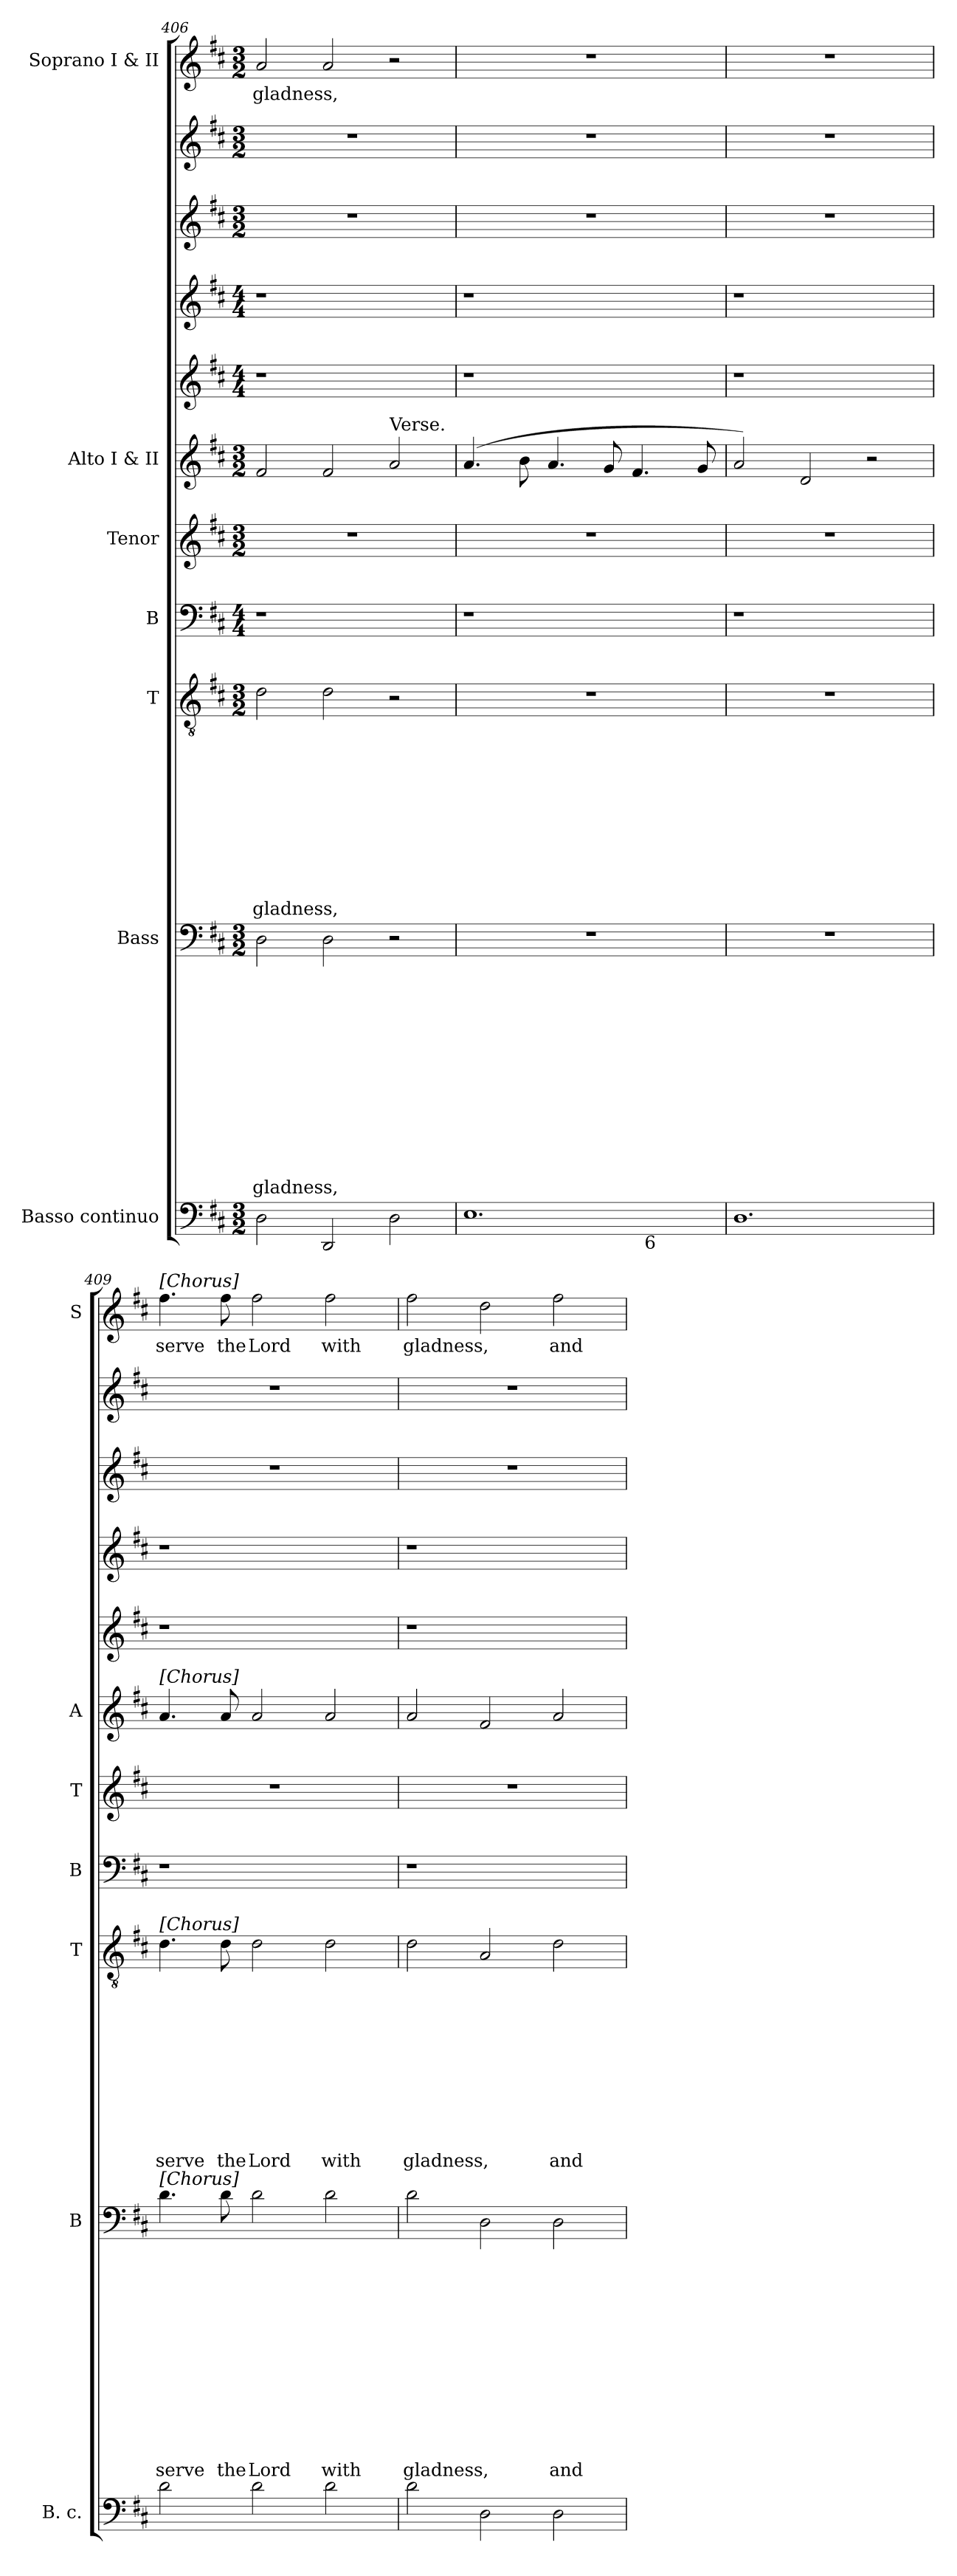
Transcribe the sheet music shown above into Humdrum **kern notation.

**kern	**kern	**text	**text	**text	**text	**text	**text	**text	**text	**text	**text	**text	**text	**text	**kern	**text	**text	**text	**text	**text	**text	**text	**text	**text	**text	**text	**kern	**kern	**kern	**kern	**kern	**kern	**kern	**kern	**text
*part11	*part10	*part10	*part10	*part10	*part10	*part10	*part10	*part10	*part10	*part10	*part10	*part10	*part10	*part10	*part9	*part9	*part9	*part9	*part9	*part9	*part9	*part9	*part9	*part9	*part9	*part9	*part8	*part7	*part6	*part5	*part4	*part3	*part2	*part1	*part1
*staff11	*staff10	*staff10	*staff10	*staff10	*staff10	*staff10	*staff10	*staff10	*staff10	*staff10	*staff10	*staff10	*staff10	*staff10	*staff9	*staff9	*staff9	*staff9	*staff9	*staff9	*staff9	*staff9	*staff9	*staff9	*staff9	*staff9	*staff8	*staff7	*staff6	*staff5	*staff4	*staff3	*staff2	*staff1	*staff1
*I"Basso continuo	*I"Bass	*	*	*	*	*	*	*	*	*	*	*	*	*	*I"T	*	*	*	*	*	*	*	*	*	*	*	*I"B	*I"Tenor	*I"Alto I & II	*	*	*	*	*I"Soprano I & II	*
*I'B. c.	*I'B	*	*	*	*	*	*	*	*	*	*	*	*	*	*I'T	*	*	*	*	*	*	*	*	*	*	*	*I'B	*I'T	*I'A	*	*	*	*	*I'S	*
*clefF4	*clefF4	*	*	*	*	*	*	*	*	*	*	*	*	*	*clefGv2	*	*	*	*	*	*	*	*	*	*	*	*clefF4	*clefG2	*clefG2	*clefG2	*clefG2	*clefG2	*clefG2	*clefG2	*
*ITrd7c12	*	*	*	*	*	*	*	*	*	*	*	*	*	*	*	*	*	*	*	*	*	*	*	*	*	*	*	*	*	*	*	*	*	*	*
*k[f#c#]	*k[f#c#]	*	*	*	*	*	*	*	*	*	*	*	*	*	*k[f#c#]	*	*	*	*	*	*	*	*	*	*	*	*k[f#c#]	*k[f#c#]	*k[f#c#]	*k[f#c#]	*k[f#c#]	*k[f#c#]	*k[f#c#]	*k[f#c#]	*
*D:	*D:	*	*	*	*	*	*	*	*	*	*	*	*	*	*D:	*	*	*	*	*	*	*	*	*	*	*	*D:	*D:	*D:	*D:	*D:	*D:	*D:	*D:	*
*M3/2	*M3/2	*	*	*	*	*	*	*	*	*	*	*	*	*	*M3/2	*	*	*	*	*	*	*	*	*	*	*	*M4/4	*M3/2	*M3/2	*M4/4	*M4/4	*M3/2	*M3/2	*M3/2	*
=406	=406	=406	=406	=406	=406	=406	=406	=406	=406	=406	=406	=406	=406	=406	=406	=406	=406	=406	=406	=406	=406	=406	=406	=406	=406	=406	=406	=406	=406	=406	=406	=406	=406	=406	=406
!	!	!	!	!	!	!	!	!	!	!	!	!	!	!LO:LY:b	!	!	!	!	!	!	!	!	!	!	!	!LO:LY:b	!	!	!	!	!	!	!	!	!LO:LY:b
2DD\	2D\	.	.	.	.	.	.	.	.	.	.	.	.	gladness,	2d\	.	.	.	.	.	.	.	.	.	.	gladness,	1r	1.r	2f#/	1r	1r	1.r	1.r	2a/	gladness,
2DDD/	2D\	.	.	.	.	.	.	.	.	.	.	.	.	.	2d\	.	.	.	.	.	.	.	.	.	.	.	.	.	2f#/	.	.	.	.	2a/	.
!	!	!	!	!	!	!	!	!	!	!	!	!	!	!	!	!	!	!	!	!	!	!	!	!	!	!	!	!	!LO:TX:a:t=Verse.	!	!	!	!	!	!
2DD\	2r	.	.	.	.	.	.	.	.	.	.	.	.	.	2r	.	.	.	.	.	.	.	.	.	.	.	2ryy	.	2a/	2ryy	2ryy	.	.	2r	.
=407	=407	=407	=407	=407	=407	=407	=407	=407	=407	=407	=407	=407	=407	=407	=407	=407	=407	=407	=407	=407	=407	=407	=407	=407	=407	=407	=407	=407	=407	=407	=407	=407	=407	=407	=407
!	!LO:N:vis=1	!	!	!	!	!	!	!	!	!	!	!	!	!	!LO:N:vis=1	!	!	!	!	!	!	!	!	!	!	!	!	!	!	!	!	!	!	!LO:N:vis=1	!
*^	*	*	*	*	*	*	*	*	*	*	*	*	*	*	*	*	*	*	*	*	*	*	*	*	*	*	*	*	*	*	*	*	*	*	*
1.EE	1ryy	1.r	.	.	.	.	.	.	.	.	.	.	.	.	.	1.r	.	.	.	.	.	.	.	.	.	.	.	1r	1.r	(4.a/	1r	1r	1.r	1.r	1.r	.
.	.	.	.	.	.	.	.	.	.	.	.	.	.	.	.	.	.	.	.	.	.	.	.	.	.	.	.	.	.	8b\	.	.	.	.	.	.
.	.	.	.	.	.	.	.	.	.	.	.	.	.	.	.	.	.	.	.	.	.	.	.	.	.	.	.	.	.	4.a/	.	.	.	.	.	.
.	.	.	.	.	.	.	.	.	.	.	.	.	.	.	.	.	.	.	.	.	.	.	.	.	.	.	.	.	.	8g/	.	.	.	.	.	.
.	32ryy	.	.	.	.	.	.	.	.	.	.	.	.	.	.	.	.	.	.	.	.	.	.	.	.	.	.	2ryy	.	4.f#/	2ryy	2ryy	.	.	.	.
!	!LO:TX:b:t=6	!	!	!	!	!	!	!	!	!	!	!	!	!	!	!	!	!	!	!	!	!	!	!	!	!	!	!	!	!	!	!	!	!	!	!
.	4...ryy	.	.	.	.	.	.	.	.	.	.	.	.	.	.	.	.	.	.	.	.	.	.	.	.	.	.	.	.	.	.	.	.	.	.	.
.	.	.	.	.	.	.	.	.	.	.	.	.	.	.	.	.	.	.	.	.	.	.	.	.	.	.	.	.	.	8g/	.	.	.	.	.	.
=408	=408	=408	=408	=408	=408	=408	=408	=408	=408	=408	=408	=408	=408	=408	=408	=408	=408	=408	=408	=408	=408	=408	=408	=408	=408	=408	=408	=408	=408	=408	=408	=408	=408	=408	=408	=408
!	!	!LO:N:vis=1	!	!	!	!	!	!	!	!	!	!	!	!	!	!LO:N:vis=1	!	!	!	!	!	!	!	!	!	!	!	!	!	!	!	!	!	!	!LO:N:vis=1	!
*v	*v	*	*	*	*	*	*	*	*	*	*	*	*	*	*	*	*	*	*	*	*	*	*	*	*	*	*	*	*	*	*	*	*	*	*	*
1.DD	1.r	.	.	.	.	.	.	.	.	.	.	.	.	.	1.r	.	.	.	.	.	.	.	.	.	.	.	1r	1.r	2a/)	1r	1r	1.r	1.r	1.r	.
.	.	.	.	.	.	.	.	.	.	.	.	.	.	.	.	.	.	.	.	.	.	.	.	.	.	.	.	.	2d/	.	.	.	.	.	.
.	.	.	.	.	.	.	.	.	.	.	.	.	.	.	.	.	.	.	.	.	.	.	.	.	.	.	2ryy	.	2r	2ryy	2ryy	.	.	.	.
=409	=409	=409	=409	=409	=409	=409	=409	=409	=409	=409	=409	=409	=409	=409	=409	=409	=409	=409	=409	=409	=409	=409	=409	=409	=409	=409	=409	=409	=409	=409	=409	=409	=409	=409	=409
!	!	!	!	!	!	!	!	!	!	!	!	!	!	!	!	!	!	!	!	!	!	!	!	!	!	!	!	!	!	!	!	!	!	!LO:TX:a:t=[Chorus]	!
!	!	!	!	!	!	!	!	!	!	!	!	!	!	!	!	!	!	!	!	!	!	!	!	!	!	!	!	!	!LO:TX:a:t=[Chorus]	!	!	!	!	!	!
!	!	!	!	!	!	!	!	!	!	!	!	!	!	!	!LO:TX:a:t=[Chorus]	!	!	!	!	!	!	!	!	!	!	!	!	!	!	!	!	!	!	!	!
!	!LO:TX:a:t=[Chorus]	!	!	!	!	!	!	!	!	!	!	!	!	!	!	!	!	!	!	!	!	!	!	!	!	!	!	!	!	!	!	!	!	!	!
!	!	!	!	!	!	!	!	!	!	!	!	!	!	!LO:LY:b	!	!	!	!	!	!	!	!	!	!	!	!LO:LY:b	!	!	!	!	!	!	!	!	!LO:LY:b
2D\	4.d\	.	.	.	.	.	.	.	.	.	.	.	.	serve	4.d\	.	.	.	.	.	.	.	.	.	.	serve	1r	1.r	4.a/	1r	1r	1.r	1.r	4.ff#\	serve
!	!	!	!	!	!	!	!	!	!	!	!	!	!	!LO:LY:b	!	!	!	!	!	!	!	!	!	!	!	!LO:LY:b	!	!	!	!	!	!	!	!	!LO:LY:b
.	8d\	.	.	.	.	.	.	.	.	.	.	.	.	the	8d\	.	.	.	.	.	.	.	.	.	.	the	.	.	8a/	.	.	.	.	8ff#\	the
!	!	!	!	!	!	!	!	!	!	!	!	!	!	!LO:LY:b	!	!	!	!	!	!	!	!	!	!	!	!LO:LY:b	!	!	!	!	!	!	!	!	!LO:LY:b
2D\	2d\	.	.	.	.	.	.	.	.	.	.	.	.	Lord	2d\	.	.	.	.	.	.	.	.	.	.	Lord	.	.	2a/	.	.	.	.	2ff#\	Lord
!	!	!	!	!	!	!	!	!	!	!	!	!	!	!LO:LY:b	!	!	!	!	!	!	!	!	!	!	!	!LO:LY:b	!	!	!	!	!	!	!	!	!LO:LY:b
2D\	2d\	.	.	.	.	.	.	.	.	.	.	.	.	with	2d\	.	.	.	.	.	.	.	.	.	.	with	2ryy	.	2a/	2ryy	2ryy	.	.	2ff#\	with
!!LO:PB:g=z
=410	=410	=410	=410	=410	=410	=410	=410	=410	=410	=410	=410	=410	=410	=410	=410	=410	=410	=410	=410	=410	=410	=410	=410	=410	=410	=410	=410	=410	=410	=410	=410	=410	=410	=410	=410
!	!	!	!	!	!	!	!	!	!	!	!	!	!	!LO:LY:b	!	!	!	!	!	!	!	!	!	!	!	!LO:LY:b	!	!	!	!	!	!	!	!	!LO:LY:b
2D\	2d\	.	.	.	.	.	.	.	.	.	.	.	.	gladness,	2d\	.	.	.	.	.	.	.	.	.	.	gladness,	1r	1.r	2a/	1r	1r	1.r	1.r	2ff#\	gladness,
2DD\	2D\	.	.	.	.	.	.	.	.	.	.	.	.	.	2A/	.	.	.	.	.	.	.	.	.	.	.	.	.	2f#/	.	.	.	.	2dd\	.
!	!	!	!	!	!	!	!	!	!	!	!	!	!	!LO:LY:b	!	!	!	!	!	!	!	!	!	!	!	!LO:LY:b	!	!	!	!	!	!	!	!	!LO:LY:b
2DD\	2D\	.	.	.	.	.	.	.	.	.	.	.	.	and	2d\	.	.	.	.	.	.	.	.	.	.	and	2ryy	.	2a/	2ryy	2ryy	.	.	2ff#\	and
=	=	=	=	=	=	=	=	=	=	=	=	=	=	=	=	=	=	=	=	=	=	=	=	=	=	=	=	=	=	=	=	=	=	=	=
*-	*-	*-	*-	*-	*-	*-	*-	*-	*-	*-	*-	*-	*-	*-	*-	*-	*-	*-	*-	*-	*-	*-	*-	*-	*-	*-	*-	*-	*-	*-	*-	*-	*-	*-	*-
